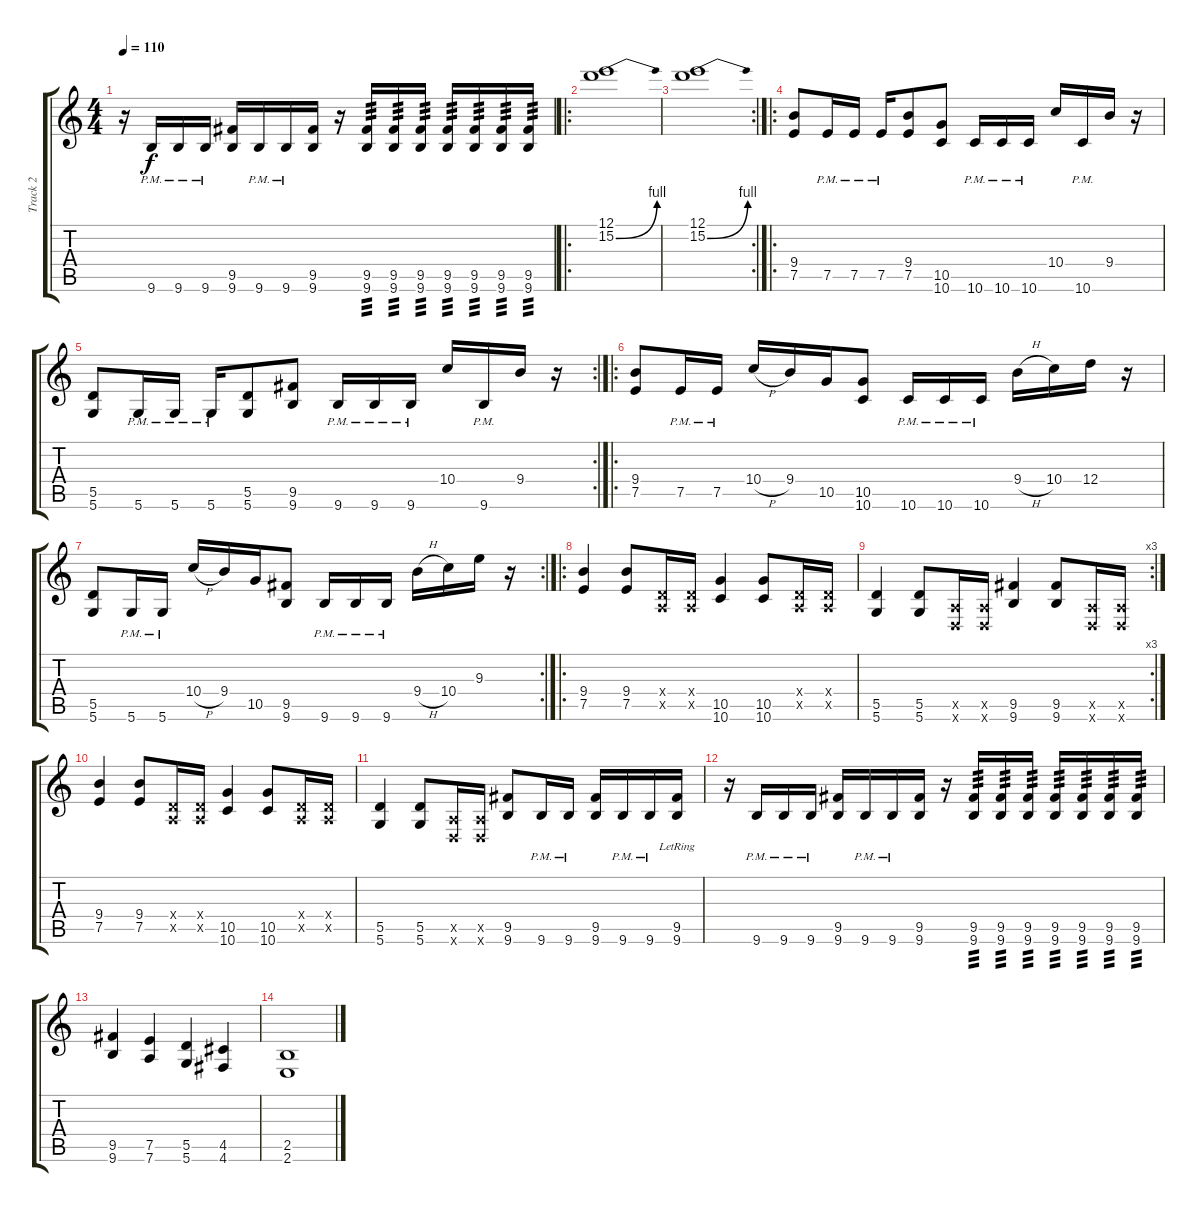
\track ("Track 2" "Track 2") {instrument distortionguitar}
\staff {score tabs}
\tuning (E4 B3 G3 D3 A2 D2) {hide}
\ts (4 4)
\tempo 110
\clef g2
\ks c
r.16{dy f} 9.6{pm}.16 9.6{pm}.16 9.6{pm}.16 (9.5 9.6).16 9.6{pm}.16 9.6{pm}.16 (9.5 9.6).16 r.16 (9.5 9.6).16{tp 3} (9.5 9.6).16{tp 3} (9.5 9.6).16{tp 3} (9.5 9.6).16{tp 3} (9.5 9.6).16{tp 3} (9.5 9.6).16{tp 3} (9.5 9.6).16{tp 3} |
\ro
(12.1 15.2{be (bend 0 0 60 4)}).1 |
\rc 2
(12.1 15.2{be (bend 0 0 60 4)}).1 |
\ro
(9.4 7.5).8 7.5{pm}.16 7.5{pm}.16 7.5{pm}.16 (9.4 7.5).8 (10.5 10.6).8 10.6{pm}.16 10.6{pm}.16 10.6{pm}.16 10.4.16 10.6{pm}.16 9.4.16 r.16 |
\rc 2
(5.5 5.6).8 5.6{pm}.16 5.6{pm}.16 5.6{pm}.16 (5.5 5.6).8 (9.5 9.6).8 9.6{pm}.16 9.6{pm}.16 9.6{pm}.16 10.4.16 9.6{pm}.16 9.4.16 r.16 |
\ro
(9.4 7.5).8 7.5{pm}.16 7.5{pm}.16 10.4{h}.16 9.4.16 10.5.16 (10.5 10.6).8 10.6{pm}.16 10.6{pm}.16 10.6{pm}.16 9.4{h}.16 10.4.16 12.4.16 r.16 |
\rc 2
(5.5 5.6).8 5.6{pm}.16 5.6{pm}.16 10.4{h}.16 9.4.16 10.5.16 (9.5 9.6).8 9.6{pm}.16 9.6{pm}.16 9.6{pm}.16 9.4{h}.16 10.4.16 9.3.16 r.16 |
\ro
(9.4 7.5).4 (9.4 7.5).8 (0.4{x} 0.5{x}).16 (0.4{x} 0.5{x}).16 (10.5 10.6).4 (10.5 10.6).8 (0.4{x} 0.5{x}).16 (0.4{x} 0.5{x}).16 |
\rc 3
(5.5 5.6).4 (5.5 5.6).8 (0.5{x} 0.6{x}).16 (0.5{x} 0.6{x}).16 (9.5 9.6).4 (9.5 9.6).8 (0.5{x} 0.6{x}).16 (0.5{x} 0.6{x}).16 |
(9.4 7.5).4 (9.4 7.5).8 (0.4{x} 0.5{x}).16 (0.4{x} 0.5{x}).16 (10.5 10.6).4 (10.5 10.6).8 (0.4{x} 0.5{x}).16 (0.4{x} 0.5{x}).16 |
(5.5 5.6).4 (5.5 5.6).8 (0.5{x} 0.6{x}).16 (0.5{x} 0.6{x}).16 (9.5 9.6).8 9.6{pm}.16 9.6{pm}.16 (9.5 9.6).16 9.6{pm}.16 9.6{pm}.16 (9.5{lr} 9.6{lr}).16 |
r.16 9.6{pm}.16 9.6{pm}.16 9.6{pm}.16 (9.5 9.6).16 9.6{pm}.16 9.6{pm}.16 (9.5 9.6).16 r.16 (9.5 9.6).16{tp 3} (9.5 9.6).16{tp 3} (9.5 9.6).16{tp 3} (9.5 9.6).16{tp 3} (9.5 9.6).16{tp 3} (9.5 9.6).16{tp 3} (9.5 9.6).16{tp 3} |
(9.5 9.6).4 (7.5 7.6).4 (5.5 5.6).4 (4.5 4.6).4 |
(2.5 2.6).1
